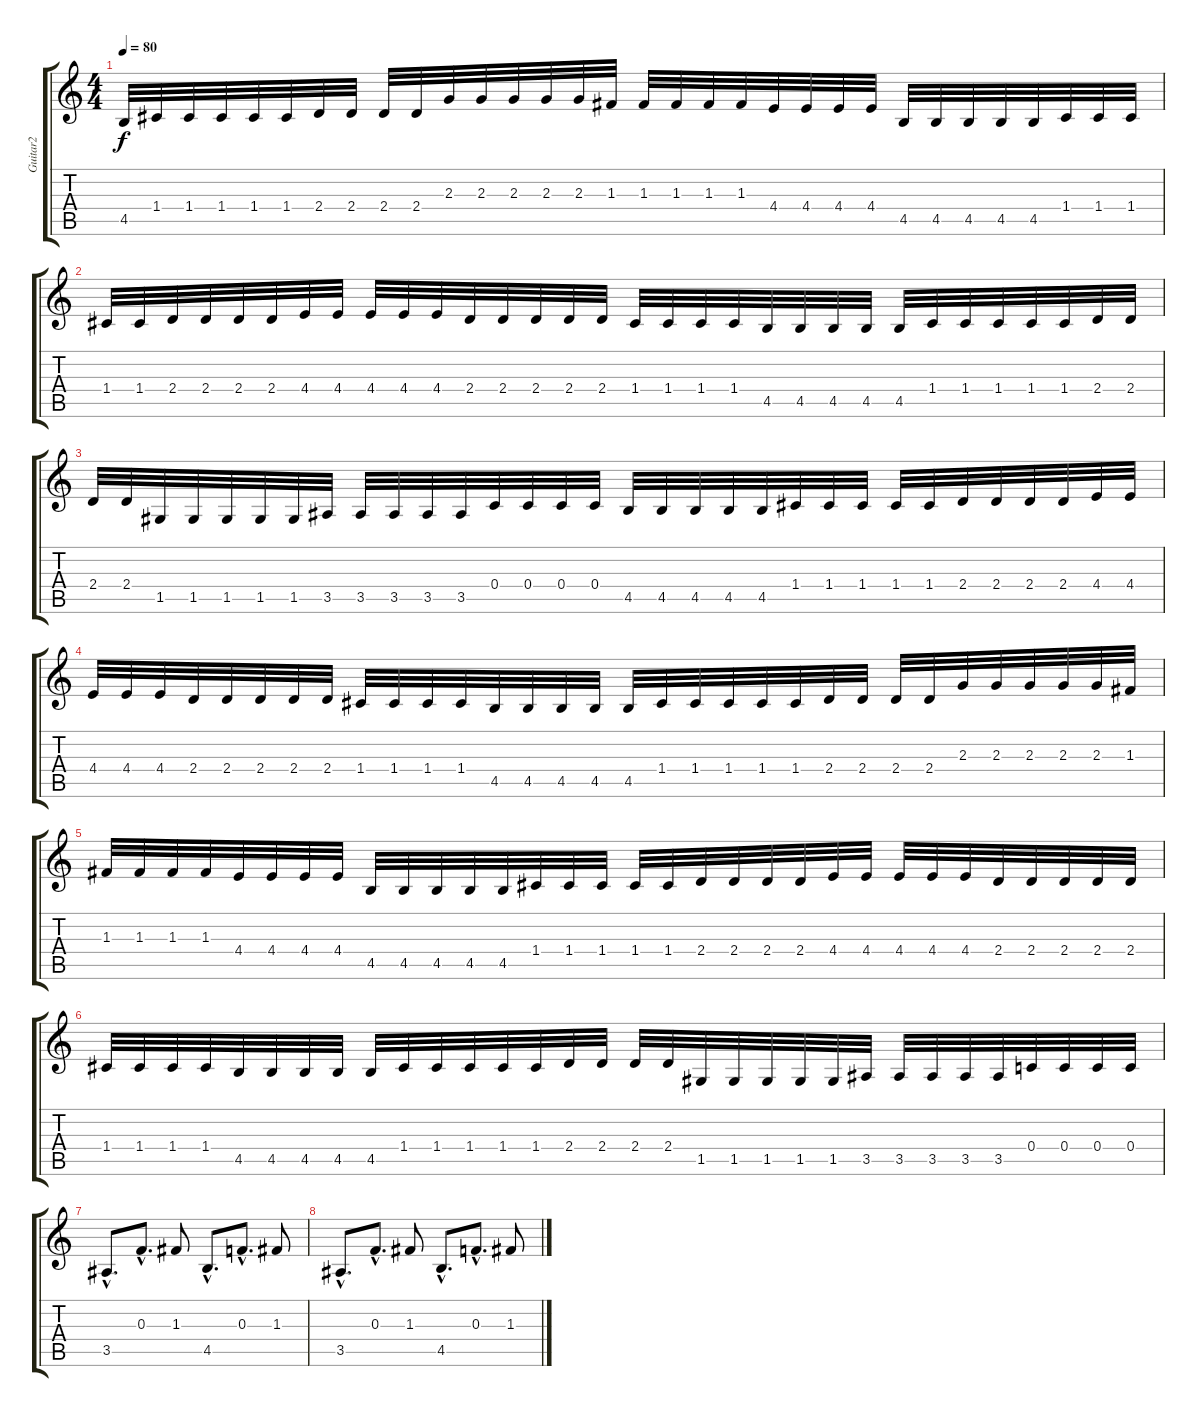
\track ("Guitar2" "Guitar2") {instrument overdrivenguitar}
\staff {score tabs}
\tuning (D4 A3 F3 C3 G2 D2) {hide}
\ts (4 4)
\tempo 80
\clef g2
\ks c
4.5.32{dy f} 1.4.32 1.4.32 1.4.32 1.4.32 1.4.32 2.4.32 2.4.32 2.4.32 2.4.32 2.3.32 2.3.32 2.3.32 2.3.32 2.3.32 1.3.32 1.3.32 1.3.32 1.3.32 1.3.32 4.4.32 4.4.32 4.4.32 4.4.32 4.5.32 4.5.32 4.5.32 4.5.32 4.5.32 1.4.32 1.4.32 1.4.32 |
1.4.32 1.4.32 2.4.32 2.4.32 2.4.32 2.4.32 4.4.32 4.4.32 4.4.32 4.4.32 4.4.32 2.4.32 2.4.32 2.4.32 2.4.32 2.4.32 1.4.32 1.4.32 1.4.32 1.4.32 4.5.32 4.5.32 4.5.32 4.5.32 4.5.32 1.4.32 1.4.32 1.4.32 1.4.32 1.4.32 2.4.32 2.4.32 |
2.4.32 2.4.32 1.5.32 1.5.32 1.5.32 1.5.32 1.5.32 3.5.32 3.5.32 3.5.32 3.5.32 3.5.32 0.4.32 0.4.32 0.4.32 0.4.32 4.5.32 4.5.32 4.5.32 4.5.32 4.5.32 1.4.32 1.4.32 1.4.32 1.4.32 1.4.32 2.4.32 2.4.32 2.4.32 2.4.32 4.4.32 4.4.32 |
4.4.32 4.4.32 4.4.32 2.4.32 2.4.32 2.4.32 2.4.32 2.4.32 1.4.32 1.4.32 1.4.32 1.4.32 4.5.32 4.5.32 4.5.32 4.5.32 4.5.32 1.4.32 1.4.32 1.4.32 1.4.32 1.4.32 2.4.32 2.4.32 2.4.32 2.4.32 2.3.32 2.3.32 2.3.32 2.3.32 2.3.32 1.3.32 |
1.3.32 1.3.32 1.3.32 1.3.32 4.4.32 4.4.32 4.4.32 4.4.32 4.5.32 4.5.32 4.5.32 4.5.32 4.5.32 1.4.32 1.4.32 1.4.32 1.4.32 1.4.32 2.4.32 2.4.32 2.4.32 2.4.32 4.4.32 4.4.32 4.4.32 4.4.32 4.4.32 2.4.32 2.4.32 2.4.32 2.4.32 2.4.32 |
1.4.32 1.4.32 1.4.32 1.4.32 4.5.32 4.5.32 4.5.32 4.5.32 4.5.32 1.4.32 1.4.32 1.4.32 1.4.32 1.4.32 2.4.32 2.4.32 2.4.32 2.4.32 1.5.32 1.5.32 1.5.32 1.5.32 1.5.32 3.5.32 3.5.32 3.5.32 3.5.32 3.5.32 0.4.32 0.4.32 0.4.32 0.4.32 |
3.5{hac}.8{d} 0.3{hac}.8{d} 1.3.8 4.5{hac}.8{d} 0.3{hac}.8{d} 1.3.8 |
3.5{hac}.8{d} 0.3{hac}.8{d} 1.3.8 4.5{hac}.8{d} 0.3{hac}.8{d} 1.3.8
